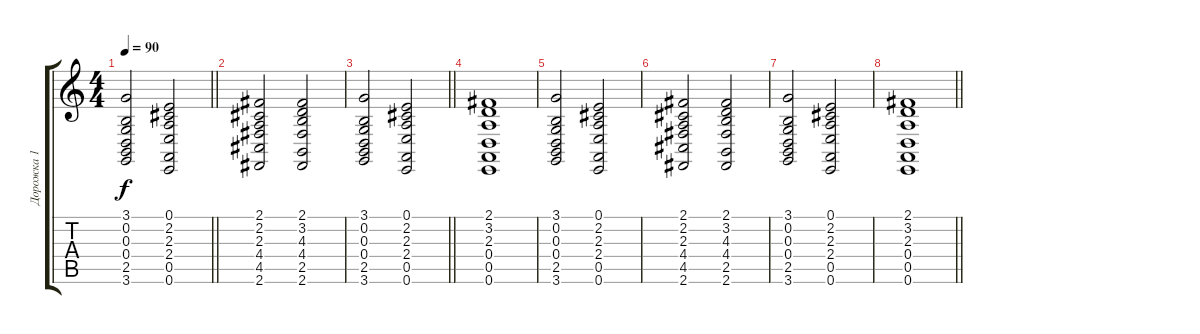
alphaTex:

\track ("Дорожка 1" "Дорожка 1") {instrument stringensemble2}
\staff {score tabs}
\tuning (E4 B3 G3 D3 A2 E2) {hide}
\ts (4 4)
\tempo 90
\clef g2
\barLineRight lightlight
\ks c
(3.1 0.2 0.3 0.4 2.5 3.6).2{dy f} (0.1 2.2 2.3 2.4 0.5 0.6).2 |
(2.1 2.2 2.3 4.4 4.5 2.6).2 (2.1 3.2 4.3 4.4 2.5 2.6).2 |
\barLineRight lightlight
(3.1 0.2 0.3 0.4 2.5 3.6).2 (0.1 2.2 2.3 2.4 0.5 0.6).2 |
(2.1 3.2 2.3 0.4 0.5 0.6).1 |
(3.1 0.2 0.3 0.4 2.5 3.6).2 (0.1 2.2 2.3 2.4 0.5 0.6).2 |
(2.1 2.2 2.3 4.4 4.5 2.6).2 (2.1 3.2 4.3 4.4 2.5 2.6).2 |
(3.1 0.2 0.3 0.4 2.5 3.6).2 (0.1 2.2 2.3 2.4 0.5 0.6).2 |
\barLineRight lightlight
(2.1 3.2 2.3 0.4 0.5 0.6).1
